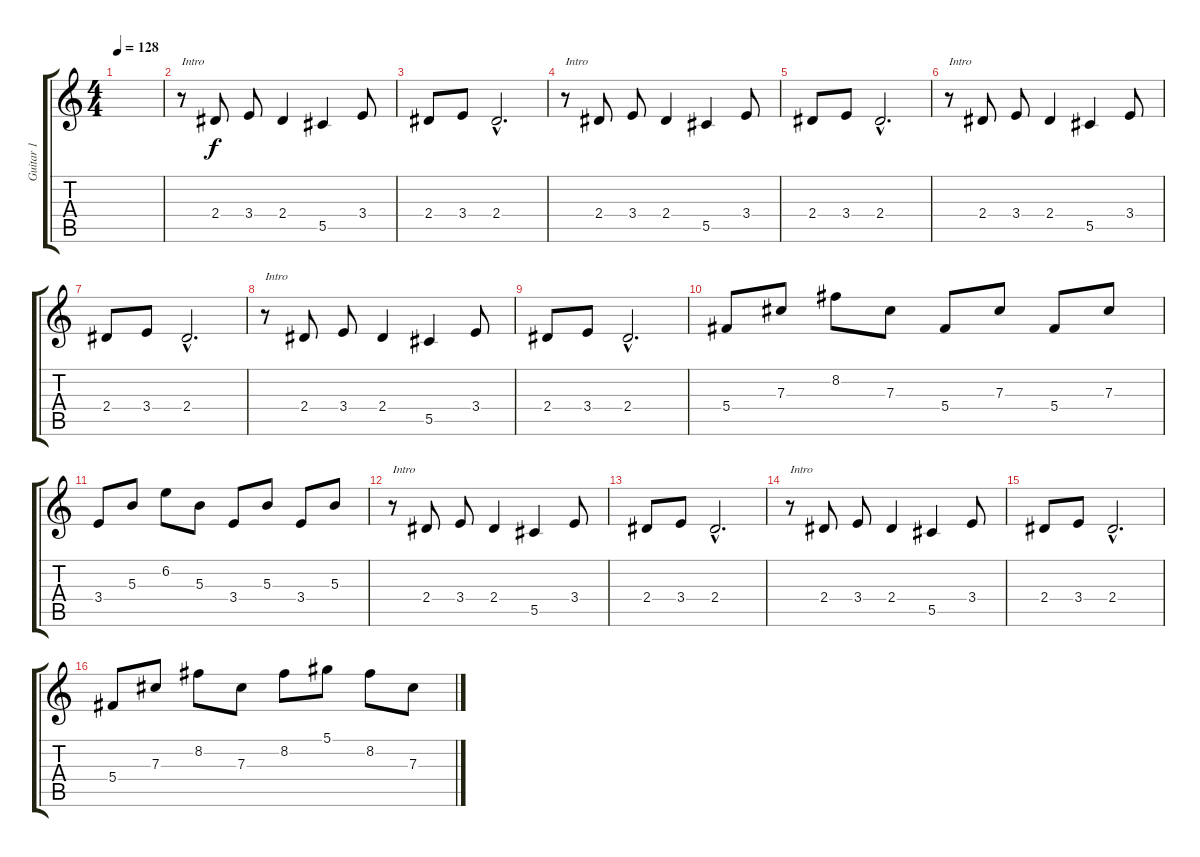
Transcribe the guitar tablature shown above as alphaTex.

\track ("Guitar 1" "Guitar 1") {instrument electricguitarclean}
\staff {score tabs}
\tuning (Eb4 Bb3 Gb3 Db3 Ab2 Eb2) {hide}
\ts (4 4)
\tempo 128
\tempo 120
\tempo 128
\clef g2
\ks c
|
r.8{txt "Intro"} 2.4.8 3.4.8 2.4.4 5.5.4 3.4.8 |
2.4.8 3.4.8 2.4{hac}.2{d} |
r.8{txt "Intro"} 2.4.8 3.4.8 2.4.4 5.5.4 3.4.8 |
2.4.8 3.4.8 2.4{hac}.2{d} |
r.8{txt "Intro"} 2.4.8 3.4.8 2.4.4 5.5.4 3.4.8 |
2.4.8 3.4.8 2.4{hac}.2{d} |
r.8{txt "Intro"} 2.4.8 3.4.8 2.4.4 5.5.4 3.4.8 |
2.4.8 3.4.8 2.4{hac}.2{d} |
5.4.8 7.3.8 8.2.8 7.3.8 5.4.8 7.3.8 5.4.8 7.3.8 |
3.4.8 5.3.8 6.2.8 5.3.8 3.4.8 5.3.8 3.4.8 5.3.8 |
r.8{txt "Intro"} 2.4.8 3.4.8 2.4.4 5.5.4 3.4.8 |
2.4.8 3.4.8 2.4{hac}.2{d} |
r.8{txt "Intro"} 2.4.8 3.4.8 2.4.4 5.5.4 3.4.8 |
2.4.8 3.4.8 2.4{hac}.2{d} |
5.4.8 7.3.8 8.2.8 7.3.8 8.2.8 5.1.8 8.2.8 7.3.8
